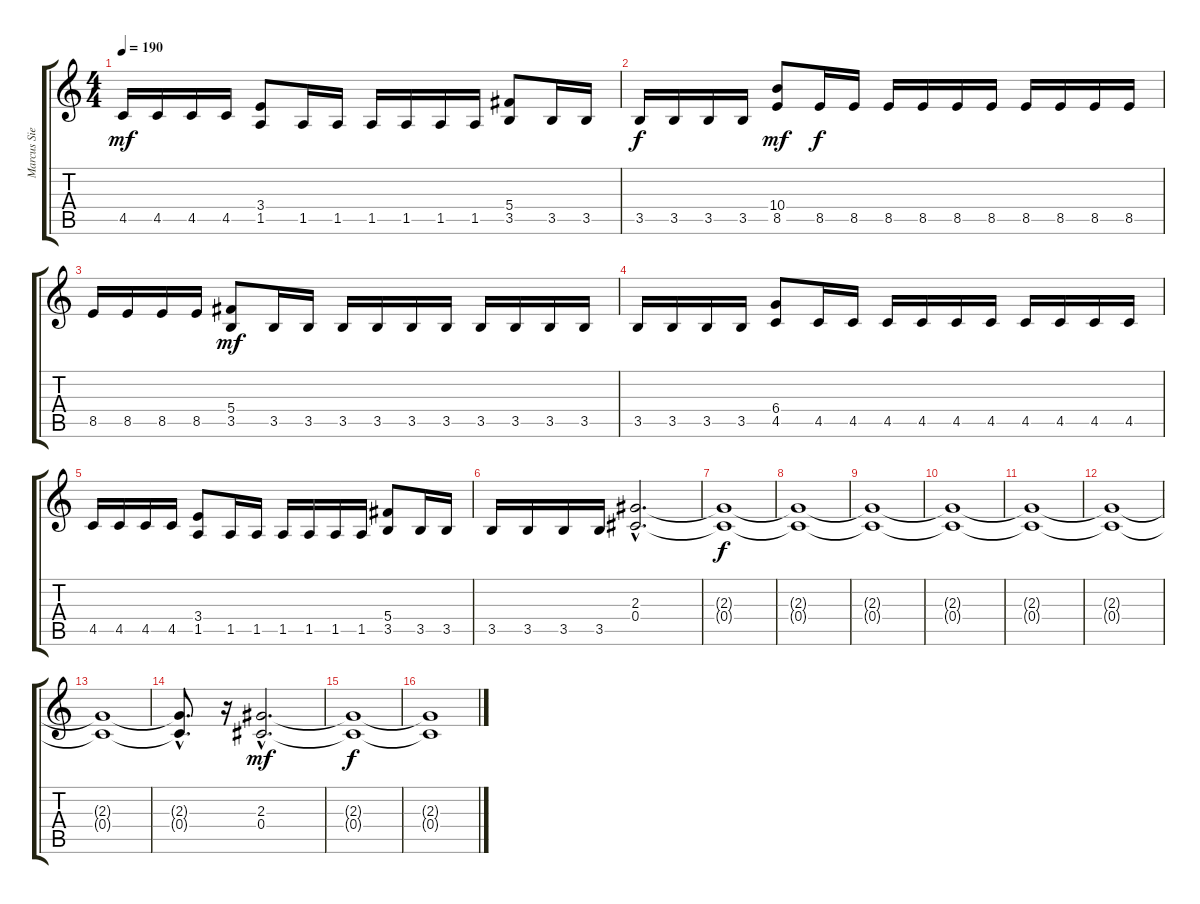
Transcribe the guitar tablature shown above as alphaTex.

\track ("Marcus Siepen" "Marcus Sie") {instrument distortionguitar}
\staff {score tabs}
\tuning (Eb4 Bb3 Gb3 Db3 Ab2 Eb2) {hide}
\ts (4 4)
\tempo 190
\clef g2
\ks c
4.5.16{dy mf} 4.5.16 4.5.16 4.5.16 (3.4 1.5).8 1.5.16 1.5.16 1.5.16 1.5.16 1.5.16 1.5.16 (5.4 3.5).8 3.5.16 3.5.16 |
3.5.16{dy f} 3.5.16 3.5.16 3.5.16 (10.4 8.5).8{dy mf} 8.5.16{dy f} 8.5.16 8.5.16 8.5.16 8.5.16 8.5.16 8.5.16 8.5.16 8.5.16 8.5.16 |
8.5.16 8.5.16 8.5.16 8.5.16 (5.4 3.5).8{dy mf} 3.5.16 3.5.16 3.5.16 3.5.16 3.5.16 3.5.16 3.5.16 3.5.16 3.5.16 3.5.16 |
3.5.16 3.5.16 3.5.16 3.5.16 (6.4 4.5).8 4.5.16 4.5.16 4.5.16 4.5.16 4.5.16 4.5.16 4.5.16 4.5.16 4.5.16 4.5.16 |
4.5.16 4.5.16 4.5.16 4.5.16 (3.4 1.5).8 1.5.16 1.5.16 1.5.16 1.5.16 1.5.16 1.5.16 (5.4 3.5).8 3.5.16 3.5.16 |
3.5.16 3.5.16 3.5.16 3.5.16 (2.3{hac} 0.4{hac}).2{d} |
(2.3{t} 0.4{t}).1{dy f} |
(2.3{t} 0.4{t}).1 |
(2.3{t} 0.4{t}).1 |
(2.3{t} 0.4{t}).1 |
(2.3{t} 0.4{t}).1 |
(2.3{t} 0.4{t}).1 |
(2.3{t} 0.4{t}).1 |
(2.3{hac t} 0.4{hac t}).8{d} r.16 (2.3{hac} 0.4{hac}).2{d dy mf} |
(2.3{t} 0.4{t}).1{dy f} |
(2.3{t} 0.4{t}).1
